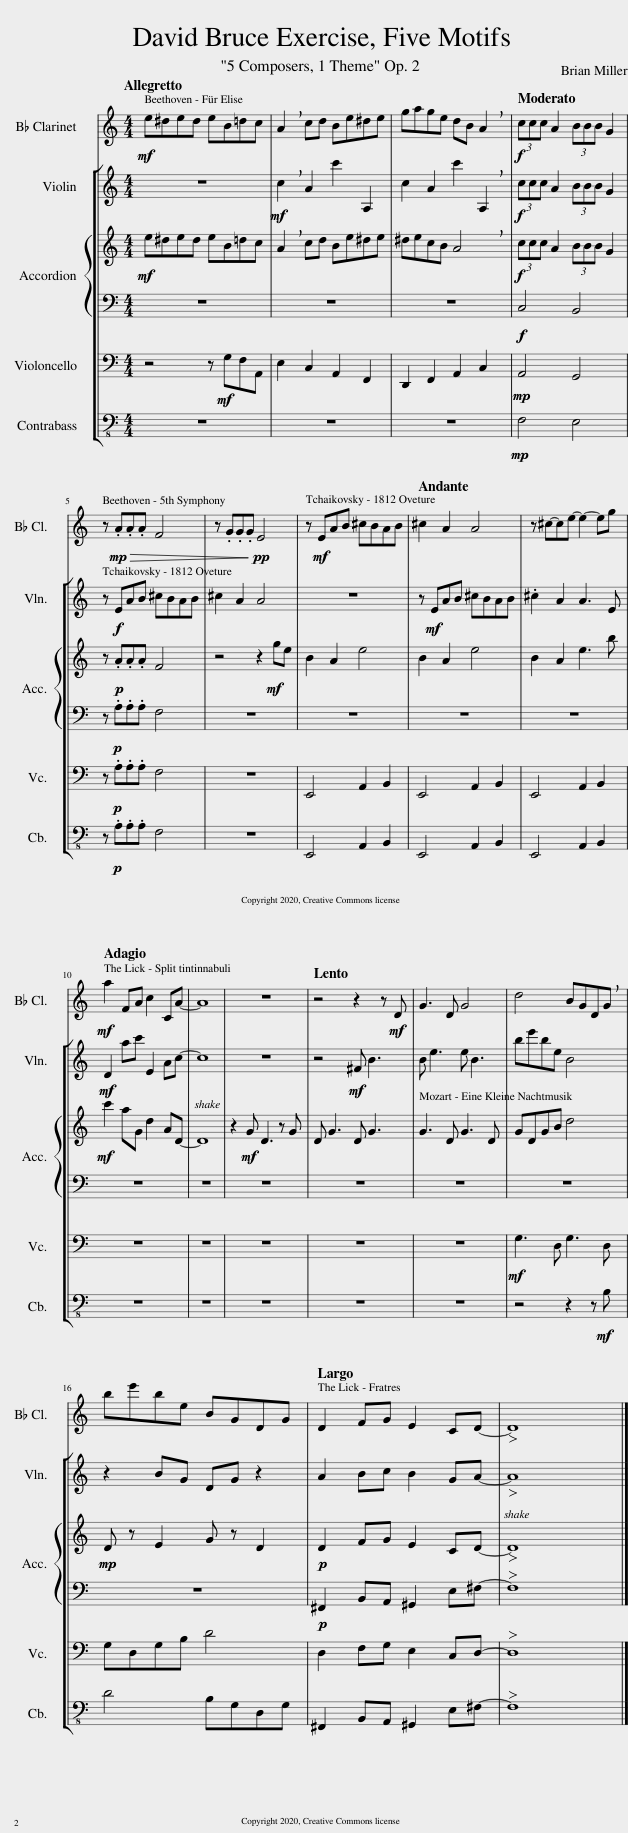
X:1
%%score 1 [ 2 { 3 | 4 } 5 6 ]
L:1/8
Q:1/4=116
M:4/4
I:linebreak $
K:C
V:1 treble transpose=-2
V:2 treble
V:3 treble
V:4 bass
V:5 bass
V:6 bass transpose=-12
V:1
[K:C]!mf! ^f^efe f^c=ed | !breath!B2 de ^c^f^ef | aba^f e^c !breath!B2 |$[Q:1/4=114]!f! (3ddd B2 (3^ccc A2 | z!mp!!>(! .B.B.B G4 | %5
 z .A.A.A!>)!!pp! ^F4 | z!mf! ^FB^c ^dcBc |$[Q:1/4=92] ^d2 B2 B4 | z ^d-d^f- f2- fa |[Q:1/4=71]!mf! b2 GB d2 DB- | %10
 B8 | z8 |[Q:1/4=52] z4 z2 z!mf! E |$ A3 E A4 | e4 ^cAE!breath!A | %15
 ^c'^f'c'^f ^cAEA |[Q:1/4=50] E2 GA ^F2 DE- | E8 |] %18
V:2
 z8 |!mf! !breath!c2 A2 c'2 A,2 | c2 A2 c'2 !breath!A,2 |$!f! (3ccc A2 (3BBB G2 | z!f! EAB ^cBAB | %5
 ^c2 A2 A4 | z8 |$ z!mf! EAB ^cBAB | .^c2 A2 A3 E |!mf! D2 ac' E2 Ac- | %10
 c8 | z8 | z4!mf! ^F B3 |$ B e3 e B3 | be'be B4 | %15
 z2 BG DG z2 | A2 Bc B2 GA- | A8 |] %18
V:3
!mf! e^ded eB=dc | !breath!A2 cd Be^de | ^decB !breath!A4 |$!f! (3ccc A2 (3BBB G2 | z!p! .A.A.A F4 | %5
 z4 z2!mf! ge | B2 A2 e4 |$ B2 A2 e4 | B2 A2 e3 b |!mf! c'2 aG d2 AD- | %10
 D8 | z2!mf! G D3 z G | D G3 D G3 |$ G3 D G3 D | GDGB d4 | %15
!mp! D z E2 G z D2 |!p! D2 FG E2 CD- | D8 |] %18
V:4
 z8 | z8 | z8 |$!f! C,4 B,,4 | z!p! .A,.A,.A, F,4 | %5
 z8 | z8 |$ z8 | z8 | z8 | %10
 z8 | z8 | z8 |$ z8 | z8 | %15
 z8 |!p! ^F,,2 B,,A,, ^G,,2 E,^F,- | F,8 |] %18
V:5
 z4 z!mf! G,F,A,, | E,2 C,2 A,,2 F,,2 | D,,2 F,,2 A,,2 C,2 |$!mp! A,,4 G,,4 | z!p! .A,.A,.A, F,4 | %5
 z8 | E,,4 A,,2 B,,2 |$ E,,4 A,,2 B,,2 | E,,4 A,,2 B,,2 | z8 | %10
 z8 | z8 | z8 |$ z8 |!mf! G,3 D, G,3 D, | %15
 G,D,G,B, D4 | D,2 F,G, E,2 C,D,- | D,8 |] %18
V:6
 z8 | z8 | z8 |$!mp! F,4 E,4 | z!p! .A,.A,.A, F,4 | %5
 z8 | E,,4 A,,2 B,,2 |$ E,,4 A,,2 B,,2 | E,,4 A,,2 B,,2 | z8 | %10
 z8 | z8 | z8 |$ z8 | z4 z2 z!mf! B, | %15
 D4 B,G,D,G, | ^F,,2 B,,A,, ^G,,2 E,^F,- | F,8 |] %18
